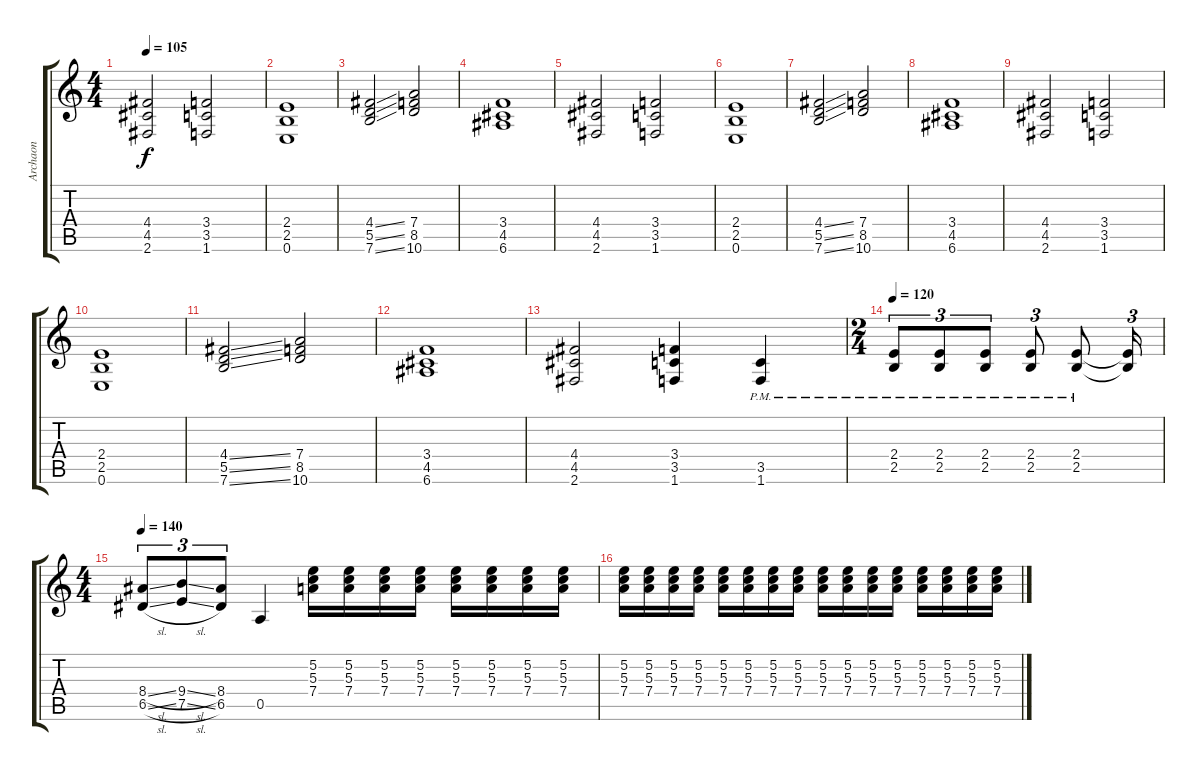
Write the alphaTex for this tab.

\track ("Archaon" "Archaon") {instrument distortionguitar}
\staff {score tabs}
\tuning (E4 B3 G3 D3 A2 E2) {hide}
\ts (4 4)
\tempo 105
\clef g2
\ks c
(4.4 4.5 2.6).2{dy f} (3.4 3.5 1.6).2 |
(2.4 2.5 0.6).1 |
(4.4{ss} 5.5{ss} 7.6{ss}).2 (7.4 8.5 10.6).2 |
(3.4 4.5 6.6).1 |
(4.4 4.5 2.6).2 (3.4 3.5 1.6).2 |
(2.4 2.5 0.6).1 |
(4.4{ss} 5.5{ss} 7.6{ss}).2 (7.4 8.5 10.6).2 |
(3.4 4.5 6.6).1 |
(4.4 4.5 2.6).2 (3.4 3.5 1.6).2 |
(2.4 2.5 0.6).1 |
(4.4{ss} 5.5{ss} 7.6{ss}).2 (7.4 8.5 10.6).2 |
(3.4 4.5 6.6).1 |
(4.4 4.5 2.6).2 (3.4 3.5 1.6).4 (3.5{pm} 1.6{pm}).4 |
\ts (2 4)
\tempo 120
(2.4{pm} 2.5{pm}).8{tu (3 2)} (2.4{pm} 2.5{pm}).8{tu (3 2)} (2.4{pm} 2.5{pm}).8{tu (3 2)} (2.4{pm} 2.5{pm}).8{tu (3 2)} (2.4{pm} 2.5{pm}).8 (2.4{t} 2.5{t}).16{tu (3 2)} |
\ts (4 4)
\tempo 140
(8.4{sl} 6.5{sl}).8{tu (3 2)} (9.4{sl} 7.5{sl}).8{tu (3 2)} (8.4 6.5).8{tu (3 2)} 0.5.4 (5.2 5.3 7.4).16 (5.2 5.3 7.4).16 (5.2 5.3 7.4).16 (5.2 5.3 7.4).16 (5.2 5.3 7.4).16 (5.2 5.3 7.4).16 (5.2 5.3 7.4).16 (5.2 5.3 7.4).16 |
(5.2 5.3 7.4).16 (5.2 5.3 7.4).16 (5.2 5.3 7.4).16 (5.2 5.3 7.4).16 (5.2 5.3 7.4).16 (5.2 5.3 7.4).16 (5.2 5.3 7.4).16 (5.2 5.3 7.4).16 (5.2 5.3 7.4).16 (5.2 5.3 7.4).16 (5.2 5.3 7.4).16 (5.2 5.3 7.4).16 (5.2 5.3 7.4).16 (5.2 5.3 7.4).16 (5.2 5.3 7.4).16 (5.2 5.3 7.4).16
